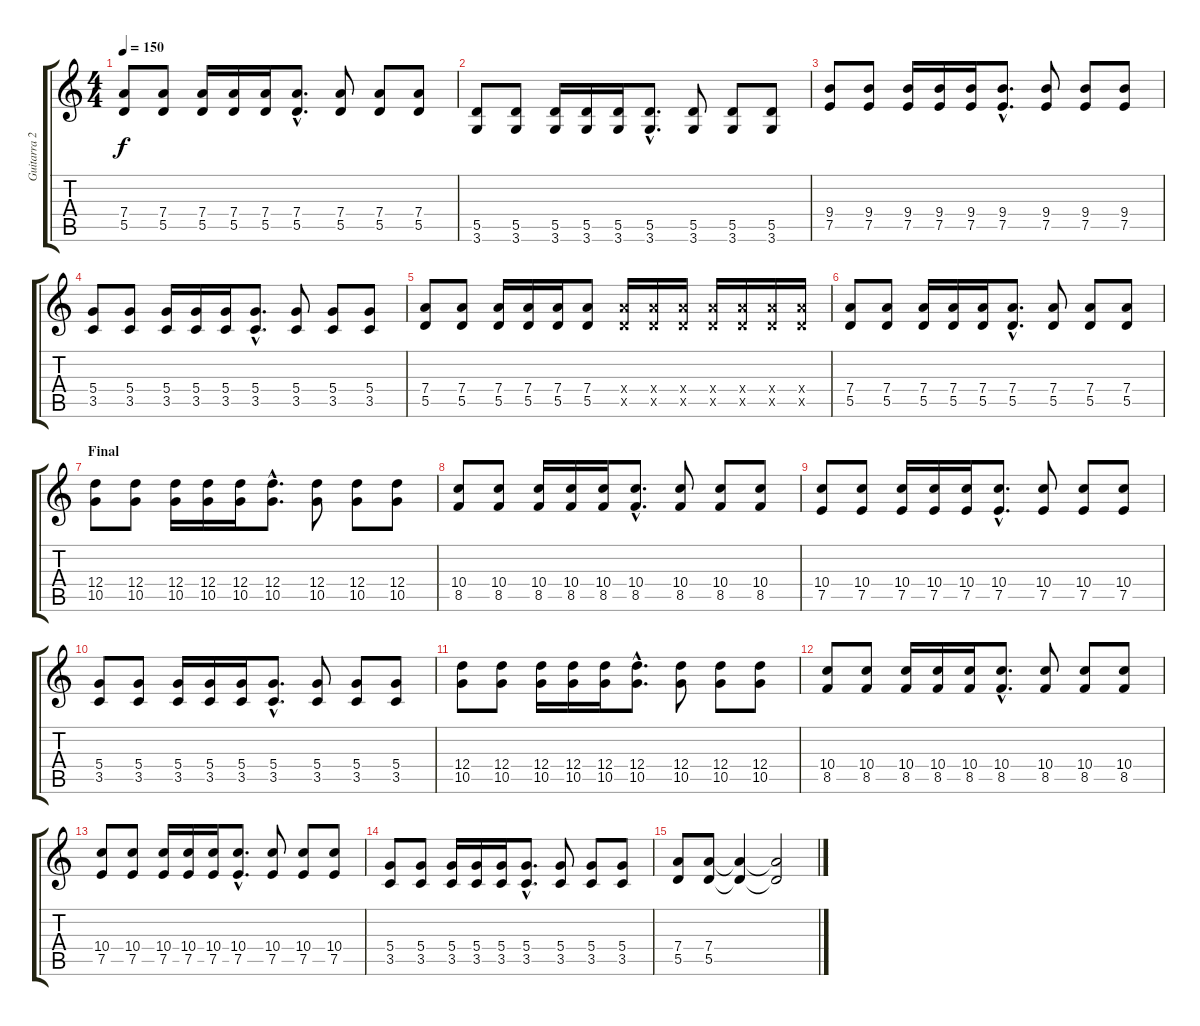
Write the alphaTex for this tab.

\track ("Guitarra 2" "Guitarra 2") {instrument distortionguitar}
\staff {score tabs}
\tuning (E4 B3 G3 D3 A2 E2) {hide}
\ts (4 4)
\tempo 150
\clef g2
\ks c
(7.4 5.5).8{dy f} (7.4 5.5).8 (7.4 5.5).16 (7.4 5.5).16 (7.4 5.5).16 (7.4{hac} 5.5{hac}).8{d} (7.4 5.5).8 (7.4 5.5).8 (7.4 5.5).8 |
(5.5 3.6).8 (5.5 3.6).8 (5.5 3.6).16 (5.5 3.6).16 (5.5 3.6).16 (5.5{hac} 3.6{hac}).8{d} (5.5 3.6).8 (5.5 3.6).8 (5.5 3.6).8 |
(9.4 7.5).8 (9.4 7.5).8 (9.4 7.5).16 (9.4 7.5).16 (9.4 7.5).16 (9.4{hac} 7.5{hac}).8{d} (9.4 7.5).8 (9.4 7.5).8 (9.4 7.5).8 |
(5.4 3.5).8 (5.4 3.5).8 (5.4 3.5).16 (5.4 3.5).16 (5.4 3.5).16 (5.4{hac} 3.5{hac}).8{d} (5.4 3.5).8 (5.4 3.5).8 (5.4 3.5).8 |
(7.4 5.5).8 (7.4 5.5).8 (7.4 5.5).16 (7.4 5.5).16 (7.4 5.5).16 (7.4 5.5).8 (7.4{x} 5.5{x}).16 (7.4{x} 5.5{x}).16 (7.4{x} 5.5{x}).16 (7.4{x} 5.5{x}).16 (7.4{x} 5.5{x}).16 (7.4{x} 5.5{x}).16 (7.4{x} 5.5{x}).16 |
(7.4 5.5).8 (7.4 5.5).8 (7.4 5.5).16 (7.4 5.5).16 (7.4 5.5).16 (7.4{hac} 5.5{hac}).8{d} (7.4 5.5).8 (7.4 5.5).8 (7.4 5.5).8 |
\section ("" "Final")
(12.4 10.5).8 (12.4 10.5).8 (12.4 10.5).16 (12.4 10.5).16 (12.4 10.5).16 (12.4{hac} 10.5{hac}).8{d} (12.4 10.5).8 (12.4 10.5).8 (12.4 10.5).8 |
(10.4 8.5).8 (10.4 8.5).8 (10.4 8.5).16 (10.4 8.5).16 (10.4 8.5).16 (10.4{hac} 8.5{hac}).8{d} (10.4 8.5).8 (10.4 8.5).8 (10.4 8.5).8 |
(10.4 7.5).8 (10.4 7.5).8 (10.4 7.5).16 (10.4 7.5).16 (10.4 7.5).16 (10.4{hac} 7.5{hac}).8{d} (10.4 7.5).8 (10.4 7.5).8 (10.4 7.5).8 |
(5.4 3.5).8 (5.4 3.5).8 (5.4 3.5).16 (5.4 3.5).16 (5.4 3.5).16 (5.4{hac} 3.5{hac}).8{d} (5.4 3.5).8 (5.4 3.5).8 (5.4 3.5).8 |
(12.4 10.5).8 (12.4 10.5).8 (12.4 10.5).16 (12.4 10.5).16 (12.4 10.5).16 (12.4{hac} 10.5{hac}).8{d} (12.4 10.5).8 (12.4 10.5).8 (12.4 10.5).8 |
(10.4 8.5).8 (10.4 8.5).8 (10.4 8.5).16 (10.4 8.5).16 (10.4 8.5).16 (10.4{hac} 8.5{hac}).8{d} (10.4 8.5).8 (10.4 8.5).8 (10.4 8.5).8 |
(10.4 7.5).8 (10.4 7.5).8 (10.4 7.5).16 (10.4 7.5).16 (10.4 7.5).16 (10.4{hac} 7.5{hac}).8{d} (10.4 7.5).8 (10.4 7.5).8 (10.4 7.5).8 |
(5.4 3.5).8 (5.4 3.5).8 (5.4 3.5).16 (5.4 3.5).16 (5.4 3.5).16 (5.4{hac} 3.5{hac}).8{d} (5.4 3.5).8 (5.4 3.5).8 (5.4 3.5).8 |
(7.4 5.5).8 (7.4 5.5).8 (7.4{t} 5.5{t}).4 (7.4{t} 5.5{t}).2
